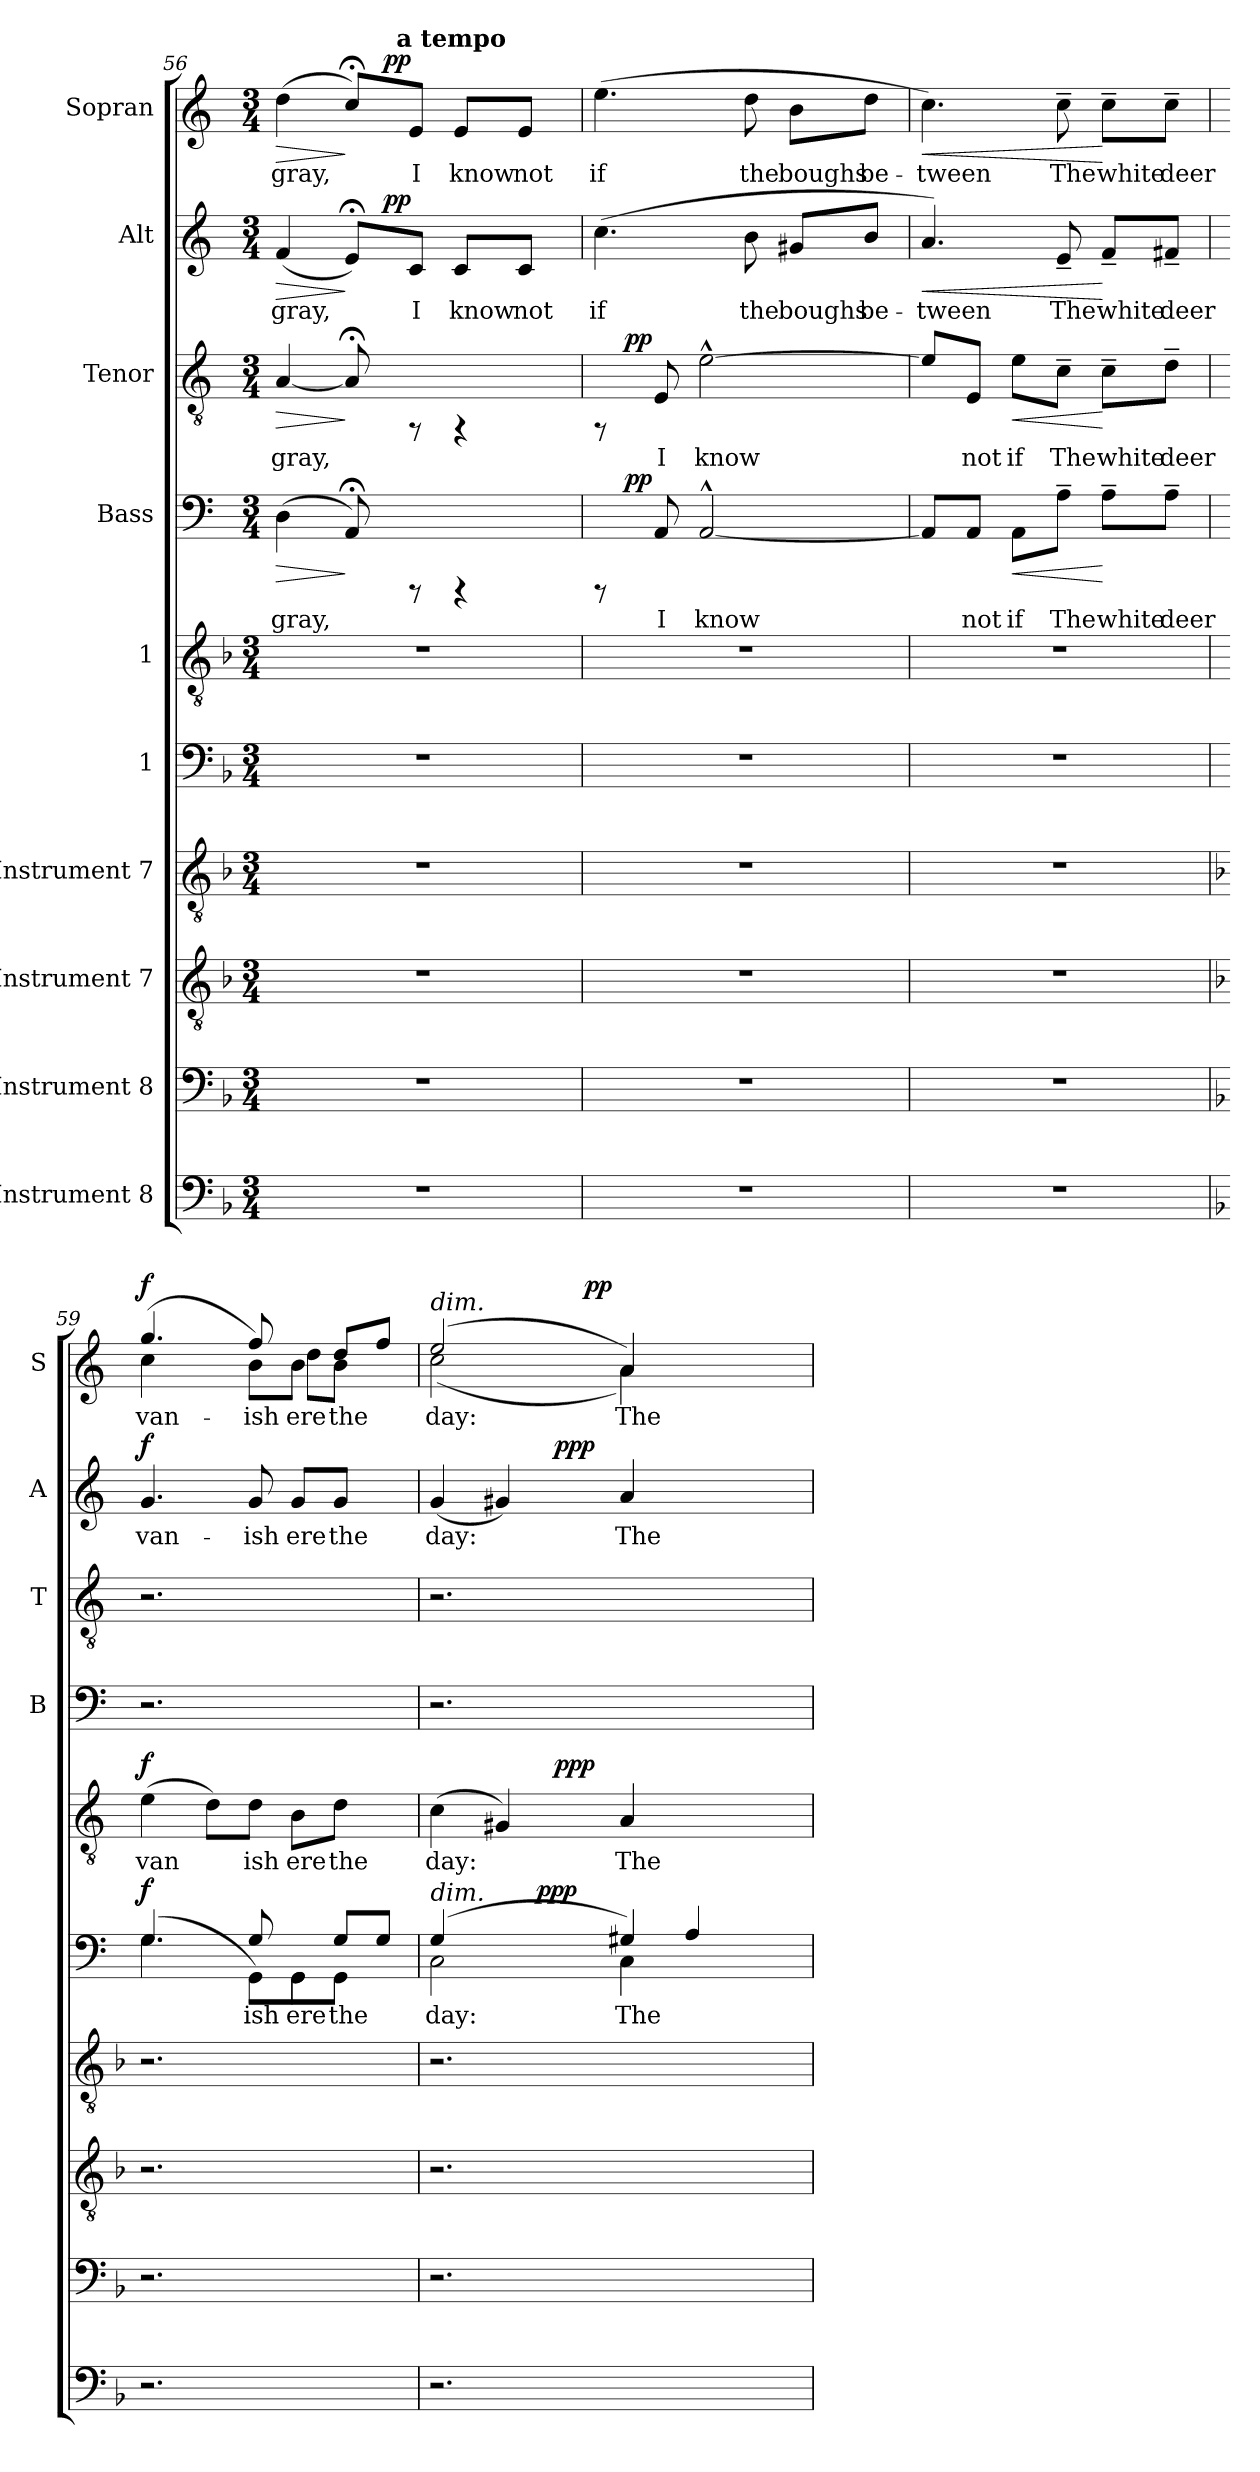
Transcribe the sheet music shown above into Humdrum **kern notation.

**kern	**kern	**kern	**kern	**kern	**text	**dynam	**kern	**text	**dynam	**kern	**text	**dynam	**kern	**text	**dynam	**kern	**text	**dynam	**kern	**text	**dynam
*part10	*part9	*part8	*part7	*part6	*part6	*part6	*part5	*part5	*part5	*part4	*part4	*part4	*part3	*part3	*part3	*part2	*part2	*part2	*part1	*part1	*part1
*staff10	*staff9	*staff8	*staff7	*staff6	*staff6	*staff6	*staff5	*staff5	*staff5	*staff4	*staff4	*staff4	*staff3	*staff3	*staff3	*staff2	*staff2	*staff2	*staff1	*staff1	*staff1
*I"Instrument 8	*I"Instrument 8	*I"Instrument 7	*I"Instrument 7	*I"1	*	*	*I"1	*	*	*I"Bass	*	*	*I"Tenor	*	*	*I"Alt	*	*	*I"Sopran	*	*
*	*	*	*	*	*	*	*	*	*	*I'B	*	*	*I'T	*	*	*I'A	*	*	*I'S	*	*
!!LO:LB:g=z
*clefF4	*clefF4	*clefGv2	*clefGv2	*clefF4	*	*	*clefGv2	*	*	*clefF4	*	*	*clefGv2	*	*	*clefG2	*	*	*clefG2	*	*
*k[b-]	*k[b-]	*k[b-]	*k[b-]	*k[b-]	*	*	*k[b-]	*	*	*k[]	*	*	*k[]	*	*	*k[]	*	*	*k[]	*	*
*F:	*F:	*F:	*F:	*F:	*	*	*F:	*	*	*C:	*	*	*C:	*	*	*C:	*	*	*C:	*	*
*M3/4	*M3/4	*M3/4	*M3/4	*M3/4	*	*	*M3/4	*	*	*M3/4	*	*	*M3/4	*	*	*M3/4	*	*	*M3/4	*	*
=56	=56	=56	=56	=56	=56	=56	=56	=56	=56	=56	=56	=56	=56	=56	=56	=56	=56	=56	=56	=56	=56
!	!	!	!	!	!	!	!	!	!	!	!	!	!	!	!	!	!	!	!LO:TX:a:B:t=rit.	!	!
!	!	!	!	!	!	!	!	!	!	!	!LO:LY:b:cj	!LO:HP:b	!	!LO:LY:b:cj	!LO:HP:b	!	!LO:LY:b:cj	!LO:HP:b	!	!LO:LY:b:cj	!LO:HP:b
*	*	*	*	*	*	*	*	*	*	*	*	*	*	*	*	*^	*	*	*^	*	*
*	*	*	*	*	*	*	*	*	*	*	*	*	*	*	*	*	*	*	*	*	*^	*	*
2.r	2.r	2.r	2.r	2.r	.	.	2.r	.	.	(>4D\	gray,	>	[<4A/	gray,	>	(<4f/	4ryy	gray,	>	(>4dd\	4ryy	4ryy	gray,	>
!	!	!	!	!	!	!	!	!	!	!	!LO:LY:b:cj	!	!	!LO:LY:b:cj	!	!	!	!LO:LY:b:cj	!	!	!	!	!LO:LY:b:cj	!
.	.	.	.	.	.	.	.	.	.	8AA;</)	.	]	8A;</]	.	]	8e;</L)	16.ryy	.	]	8cc;</L)	16.ryy	16..ryy	.	]
!	!	!	!	!	!	!	!	!	!	!	!	!	!	!	!	!	!	!	!LO:DY:a	!	!	!	!	!LO:DY:a
.	.	.	.	.	.	.	.	.	.	.	.	.	.	.	.	.	4ryy	.	pp	.	4ryy	.	.	pp
!	!	!	!	!	!	!	!	!	!	!	!	!	!	!	!	!	!	!	!	!	!	!LO:TX:a:B:t=a tempo	!	!
.	.	.	.	.	.	.	.	.	.	.	.	.	.	.	.	.	.	.	.	.	.	4ryy	.	.
!	!	!	!	!	!	!	!	!	!	!	!	!	!	!	!	!	!	!LO:LY:b:cj	!	!	!	!	!LO:LY:b:cj	!
.	.	.	.	.	.	.	.	.	.	8rCCC	.	.	8rFF	.	.	8c/J	.	I	.	8e/J	.	.	I	.
!	!	!	!	!	!	!	!	!	!	!	!	!	!	!	!	!	!	!LO:LY:b:cj	!	!	!	!	!LO:LY:b:cj	!
.	.	.	.	.	.	.	.	.	.	4rCCC	.	.	4rFF	.	.	8c/L	.	know	.	8e/L	.	.	know	.
.	.	.	.	.	.	.	.	.	.	.	.	.	.	.	.	.	8ryy	.	.	.	8ryy	.	.	.
.	.	.	.	.	.	.	.	.	.	.	.	.	.	.	.	.	.	.	.	.	.	8ryy	.	.
!	!	!	!	!	!	!	!	!	!	!	!	!	!	!	!	!	!	!LO:LY:b:cj	!	!	!	!	!LO:LY:b:cj	!
.	.	.	.	.	.	.	.	.	.	.	.	.	.	.	.	8c/J	.	not	.	8e/J	.	.	not	.
.	.	.	.	.	.	.	.	.	.	.	.	.	.	.	.	.	32ryy	.	.	.	32ryy	.	.	.
.	.	.	.	.	.	.	.	.	.	.	.	.	.	.	.	.	.	.	.	.	.	64ryy	.	.
=57	=57	=57	=57	=57	=57	=57	=57	=57	=57	=57	=57	=57	=57	=57	=57	=57	=57	=57	=57	=57	=57	=57	=57	=57
!	!	!	!	!	!	!	!	!	!	!	!	!	!	!	!	!	!	!LO:LY:b:cj	!	!	!	!	!LO:LY:b:cj	!
*	*	*	*	*	*	*	*	*	*	*	*	*	*	*	*	*v	*v	*	*	*	*	*	*	*
*	*	*	*	*	*	*	*	*	*	*^	*	*	*^	*	*	*	*	*	*v	*v	*v	*	*
2.r	2.r	2.r	2.r	2.r	.	.	2.r	.	.	8rCCC	16ryy	.	.	8rFF	16ryy	.	.	(>4.cc\	if	.	(>4.ee\	if	.
!	!	!	!	!	!	!	!	!	!	!	!	!	!LO:DY:a	!	!	!	!LO:DY:a	!	!	!	!	!	!
.	.	.	.	.	.	.	.	.	.	.	2ryy	.	pp	.	2ryy	.	pp	.	.	.	.	.	.
!	!	!	!	!	!	!	!	!	!	!	!	!LO:LY:b:cj	!	!	!	!LO:LY:b:cj	!	!	!	!	!	!	!
.	.	.	.	.	.	.	.	.	.	8AA/	.	I	.	8E/	.	I	.	.	.	.	.	.	.
!	!	!	!	!	!	!	!	!	!	!	!	!LO:LY:b:cj	!	!	!	!LO:LY:b:cj	!	!	!	!	!	!	!
.	.	.	.	.	.	.	.	.	.	[<2AA^^>/	.	know	.	[>2e^^>\	.	know	.	.	.	.	.	.	.
!	!	!	!	!	!	!	!	!	!	!	!	!	!	!	!	!	!	!	!LO:LY:b:cj	!	!	!LO:LY:b:cj	!
.	.	.	.	.	.	.	.	.	.	.	.	.	.	.	.	.	.	8b\	the	.	8dd\	the	.
!	!	!	!	!	!	!	!	!	!	!	!	!	!	!	!	!	!	!	!LO:LY:b:cj	!	!	!LO:LY:b:cj	!
.	.	.	.	.	.	.	.	.	.	.	.	.	.	.	.	.	.	8g#X/L	boughs	.	8b\L	boughs	.
.	.	.	.	.	.	.	.	.	.	.	8.ryy	.	.	.	8.ryy	.	.	.	.	.	.	.	.
!	!	!	!	!	!	!	!	!	!	!	!	!	!	!	!	!	!	!	!LO:LY:b:cj	!	!	!LO:LY:b:cj	!
.	.	.	.	.	.	.	.	.	.	.	.	.	.	.	.	.	.	8b/J	be-	.	8dd\J	be-	.
=58	=58	=58	=58	=58	=58	=58	=58	=58	=58	=58	=58	=58	=58	=58	=58	=58	=58	=58	=58	=58	=58	=58	=58
!	!	!	!	!	!	!	!	!	!	!	!	!LO:LY:b:cj	!	!	!	!LO:LY:b:cj	!	!	!LO:LY:b:cj	!LO:HP:b	!	!LO:LY:b:cj	!LO:HP:b
*	*	*	*	*	*	*	*	*	*	*v	*v	*	*	*	*	*	*	*	*	*	*	*	*
*	*	*	*	*	*	*	*	*	*	*	*	*	*v	*v	*	*	*	*	*	*	*	*
2.r	2.r	2.r	2.r	2.r	.	.	2.r	.	.	8AA/L]	.	.	8e/L]	.	.	4.a/)	-tween	<	4.cc\)	-tween	<
!	!	!	!	!	!	!	!	!	!	!	!LO:LY:b:cj	!	!	!LO:LY:b:cj	!	!	!	!	!	!	!
.	.	.	.	.	.	.	.	.	.	8AA/J	not	.	8E/J	not	.	.	.	.	.	.	.
!	!	!	!	!	!	!	!	!	!	!	!LO:LY:b:cj	!LO:HP:b	!	!LO:LY:b:cj	!LO:HP:b	!	!	!	!	!	!
.	.	.	.	.	.	.	.	.	.	8AA\L	if	<	8e\L	if	<	.	.	.	.	.	.
!	!	!	!	!	!	!	!	!	!	!	!LO:LY:b:cj	!	!	!LO:LY:b:cj	!	!	!LO:LY:b:cj	!	!	!LO:LY:b:cj	!
.	.	.	.	.	.	.	.	.	.	8A~>\J	The	.	8c~>\J	The	.	8e~</	The	.	8cc~>\	The	.
!	!	!	!	!	!	!	!	!	!	!	!LO:LY:b:cj	!	!	!LO:LY:b:cj	!	!	!LO:LY:b:cj	!	!	!LO:LY:b:cj	!
.	.	.	.	.	.	.	.	.	.	8A~>\L	white	[	8c~>\L	white	[	8f~</L	white	[	8cc~>\L	white	[
!	!	!	!	!	!	!	!	!	!	!	!LO:LY:b:cj	!	!	!LO:LY:b:cj	!	!	!LO:LY:b:cj	!	!	!LO:LY:b:cj	!
.	.	.	.	.	.	.	.	.	.	8A~>\J	deer	.	8d~>\J	deer	.	8f#X~</J	deer	.	8cc~>\J	deer	.
!!LO:PB:g=z
=59	=59	=59	=59	=59	=59	=59	=59	=59	=59	=59	=59	=59	=59	=59	=59	=59	=59	=59	=59	=59	=59
*	*	*	*	*k[]	*	*	*k[]	*	*	*	*	*	*	*	*	*	*	*	*	*	*
*	*	*	*	*C:	*	*	*C:	*	*	*	*	*	*	*	*	*	*	*	*	*	*
*	*	*	*	*^	*	*	*	*	*	*	*	*	*	*	*	*	*	*	*	*	*
!	!	!	!	!	!	!	!LO:DY:a	!	!LO:LY:b:cj	!LO:DY:a	!	!	!	!	!	!	!	!LO:LY:b:cj	!LO:DY:a	!	!LO:LY:b:cj	!LO:DY:a
*	*	*	*	*	*	*	*	*	*	*	*	*	*	*	*	*	*	*	*	*^	*	*
2.r	2.r	2.r	2.r	(<4.G/	4.G\	.	f	(>4e\	van-	f	2.r	.	.	2.r	.	.	4.g/	van-	f	4.gg/	(<4cc\	van-	f
!	!	!	!	!	!	!	!	!	!LO:LY:b:cj	!	!	!	!	!	!	!	!	!	!	!	!	!	!
.	.	.	.	.	.	.	.	8d\L)	--	.	.	.	.	.	.	.	.	.	.	.	8ryy	.	.
!	!	!	!	!	!	!LO:LY:b:cj	!	!	!	!	!	!	!	!	!	!	!	!	!	!	!	!	!
!	!	!	!	!	!	!LO:LY:b:cj	!	!	!LO:LY:b:cj	!	!	!	!	!	!	!	!	!LO:LY:b:cj	!	!	!	!LO:LY:b:cj	!
!	!	!	!	!	!	!	!	!	!	!	!	!	!	!	!	!	!	!	!	!	!	!LO:LY:b:cj	!
.	.	.	.	8GG\L)	8G/	-ish	.	8d\J	-ish	.	.	.	.	.	.	.	8g/	-ish	.	8b\L)	8ff/	-ish	.
!	!	!	!	!	!	!LO:LY:b:cj	!	!	!LO:LY:b:cj	!	!	!	!	!	!	!	!	!LO:LY:b:cj	!	!	!	!LO:LY:b:cj	!
.	.	.	.	8GG\J	8GG\L	ere	.	8B\L	ere	.	.	.	.	.	.	.	8g/L	ere	.	8b\J	8dd\L	ere	.
!	!	!	!	!	!	!LO:LY:b:cj	!	!	!LO:LY:b:cj	!	!	!	!	!	!	!	!	!LO:LY:b:cj	!	!	!	!LO:LY:b:cj	!
.	.	.	.	8G/L	8GG\J	the	.	8d\J	the	.	.	.	.	.	.	.	8g/J	the	.	8dd/L	8b\J	the	.
8ryy	8ryy	8ryy	8ryy	8G/J	8ryy	.	.	8ryy	.	.	8ryy	.	.	8ryy	.	.	8ryy	.	.	8ff/J	8ryy	.	.
=60	=60	=60	=60	=60	=60	=60	=60	=60	=60	=60	=60	=60	=60	=60	=60	=60	=60	=60	=60	=60	=60	=60	=60
!	!	!	!	!	!	!	!	!	!	!	!	!	!	!	!	!	!	!	!	!LO:TX:a:i:t=dim.	!	!	!
!	!	!	!	!	!	!	!	!	!	!	!	!	!	!	!	!	!LO:TX:a:i:t=dim.	!	!	!	!	!	!
!	!	!	!	!	!	!	!	!LO:TX:a:i:t=dim.	!	!	!	!	!	!	!	!	!	!	!	!	!	!	!
!	!	!	!	!LO:TX:a:i:t=dim.	!	!	!	!	!	!	!	!	!	!	!	!	!	!	!	!	!	!	!
!	!	!	!	!	!	!LO:LY:b:cj	!	!	!LO:LY:b:cj	!	!	!	!	!	!	!	!	!LO:LY:b:cj	!	!	!	!LO:LY:b:cj	!
*	*	*	*	*	*^	*	*	*^	*	*	*	*	*	*	*	*	*^	*	*	*	*^	*	*
2.r	2.r	2.r	2.r	2C\	(>4G/	4ryy	day:	.	(>4c\	4ryy	day:	.	2.r	.	.	2.r	.	.	(<4g/	4ryy	day:	.	(>2ee/	(<2cc\	4ryy	day:	.
!	!	!	!	!	!	!	!	!	!	!	!LO:LY:b:cj	!	!	!	!	!	!	!	!	!	!LO:LY:b:cj	!	!	!	!	!	!
.	.	.	.	.	4ryy	16ryy	.	.	4G#X/)	16..ryy	.	.	.	.	.	.	.	.	4g#X/)	16..ryy	.	.	.	.	8ryy	.	.
.	.	.	.	.	.	64ryy	.	.	.	.	.	.	.	.	.	.	.	.	.	.	.	.	.	.	.	.	.
!	!	!	!	!	!	!	!	!LO:DY:a	!	!	!	!	!	!	!	!	!	!	!	!	!	!	!	!	!	!	!
.	.	.	.	.	.	2ryy	.	ppp	.	.	.	.	.	.	.	.	.	.	.	.	.	.	.	.	.	.	.
!	!	!	!	!	!	!	!	!	!	!	!	!LO:DY:a	!	!	!	!	!	!	!	!	!	!LO:DY:a	!	!	!	!	!
.	.	.	.	.	.	.	.	.	.	2ryy	.	ppp	.	.	.	.	.	.	.	2ryy	.	ppp	.	.	.	.	.
.	.	.	.	.	.	.	.	.	.	.	.	.	.	.	.	.	.	.	.	.	.	.	.	.	32ryy	.	.
!	!	!	!	!	!	!	!	!	!	!	!	!	!	!	!	!	!	!	!	!	!	!	!	!	!	!	!LO:DY:a
.	.	.	.	.	.	.	.	.	.	.	.	.	.	.	.	.	.	.	.	.	.	.	.	.	2ryy	.	pp
!	!	!	!	!	!	!	!LO:LY:b:cj	!	!	!	!	!	!	!	!	!	!	!	!	!	!	!	!	!	!	!	!
!	!	!	!	!	!	!	!LO:LY:b:cj	!	!	!	!LO:LY:b:cj	!	!	!	!	!	!	!	!	!	!LO:LY:b:cj	!	!	!	!	!LO:LY:b:cj	!
.	.	.	.	4G#X/)	4C\	.	The	.	4A/	.	The	.	.	.	.	.	.	.	4a/	.	The	.	4a/)	4a\)	.	The	.
4ryy	4ryy	4ryy	4ryy	4A/	4ryy	.	.	.	4ryy	.	.	.	4ryy	.	.	4ryy	.	.	4ryy	.	.	.	4ryy	4ryy	.	.	.
.	.	.	.	.	.	8ryy	.	.	.	.	.	.	.	.	.	.	.	.	.	.	.	.	.	.	.	.	.
.	.	.	.	.	.	.	.	.	.	8ryy	.	.	.	.	.	.	.	.	.	8ryy	.	.	.	.	.	.	.
.	.	.	.	.	.	.	.	.	.	.	.	.	.	.	.	.	.	.	.	.	.	.	.	.	16.ryy	.	.
.	.	.	.	.	.	32.ryy	.	.	.	.	.	.	.	.	.	.	.	.	.	.	.	.	.	.	.	.	.
.	.	.	.	.	.	.	.	.	.	64ryy	.	.	.	.	.	.	.	.	.	64ryy	.	.	.	.	.	.	.
*	*	*	*	*v	*v	*v	*	*	*	*	*	*	*	*	*	*	*	*	*v	*v	*	*	*v	*v	*v	*	*
*	*	*	*	*	*	*	*v	*v	*	*	*	*	*	*	*	*	*	*	*	*	*	*
=	=	=	=	=	=	=	=	=	=	=	=	=	=	=	=	=	=	=	=	=	=
*-	*-	*-	*-	*-	*-	*-	*-	*-	*-	*-	*-	*-	*-	*-	*-	*-	*-	*-	*-	*-	*-
